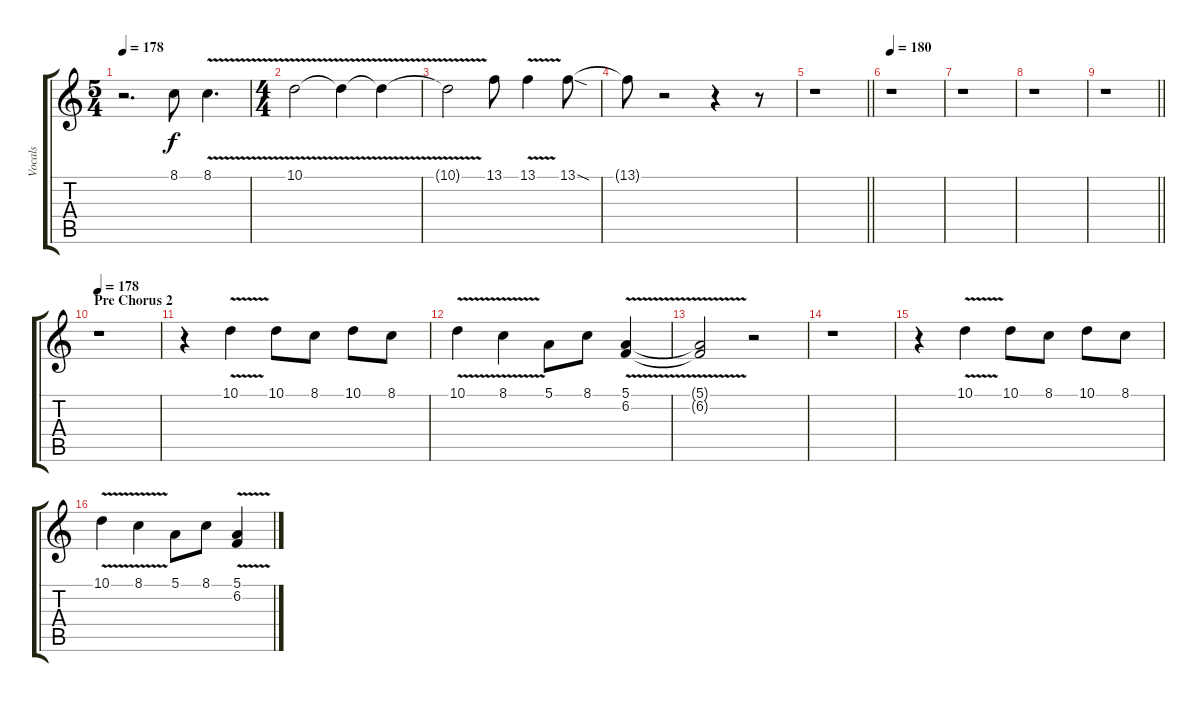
\track ("Vocals" "Vocals") {instrument tenorsax}
\staff {score tabs}
\tuning (E4 B3 G3 D3 A2 D2) {hide}
\ts (5 4)
\tempo 178
\clef g2
\ks c
r.2{d dy f} 8.1.8 8.1{v}.4{d} |
\ts (4 4)
10.1{v}.2 10.1{t}.4 10.1{v t}.4 |
10.1{t}.2 13.1.8 13.1{v}.4 13.1{sod}.8 |
13.1{t}.8 r.2 r.4 r.8 |
\barLineRight lightlight
r.1 |
\tempo 180
r.1 |
r.1 |
r.1 |
\barLineRight lightlight
r.1 |
\section ("" "Pre Chorus 2")
\tempo 178
r.1 |
r.4 10.1{v}.4 10.1.8 8.1.8 10.1.8 8.1.8 |
10.1{v}.4 8.1{v}.4 5.1.8 8.1.8 (5.1{v} 6.2).4 |
(5.1{t} 6.2{t}).2 r.2 |
r.1 |
r.4 10.1{v}.4 10.1.8 8.1.8 10.1.8 8.1.8 |
10.1{v}.4 8.1{v}.4 5.1.8 8.1.8 (5.1{v} 6.2).4
